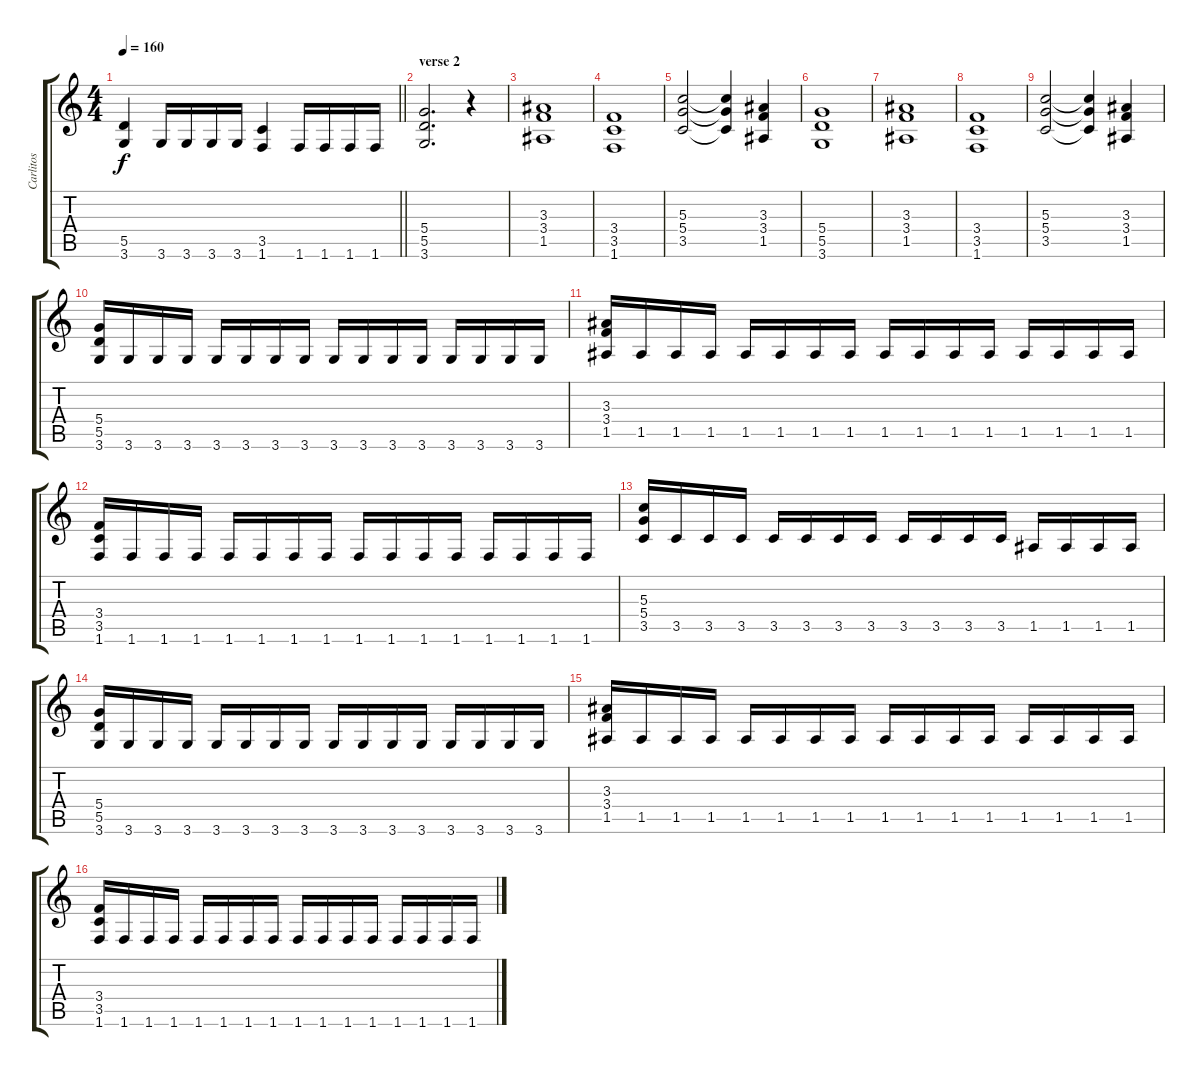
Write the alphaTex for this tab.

\track ("Carlitos" "Carlitos") {instrument distortionguitar}
\staff {score tabs}
\tuning (E4 B3 G3 D3 A2 E2) {hide}
\ts (4 4)
\tempo 160
\clef g2
\barLineRight lightlight
\ks c
(5.5 3.6).4{dy f} 3.6.16 3.6.16 3.6.16 3.6.16 (3.5 1.6).4 1.6.16 1.6.16 1.6.16 1.6.16 |
\section ("" "verse 2")
(5.4 5.5 3.6).2{d} r.4 |
(3.3 3.4 1.5).1 |
(3.4 3.5 1.6).1 |
(5.3 5.4 3.5).2 (5.3{t} 5.4{t} 3.5{t}).4 (3.3 3.4 1.5).4 |
(5.4 5.5 3.6).1 |
(3.3 3.4 1.5).1 |
(3.4 3.5 1.6).1 |
(5.3 5.4 3.5).2 (5.3{t} 5.4{t} 3.5{t}).4 (3.3 3.4 1.5).4 |
(5.4 5.5 3.6).16 3.6.16 3.6.16 3.6.16 3.6.16 3.6.16 3.6.16 3.6.16 3.6.16 3.6.16 3.6.16 3.6.16 3.6.16 3.6.16 3.6.16 3.6.16 |
(3.3 3.4 1.5).16 1.5.16 1.5.16 1.5.16 1.5.16 1.5.16 1.5.16 1.5.16 1.5.16 1.5.16 1.5.16 1.5.16 1.5.16 1.5.16 1.5.16 1.5.16 |
(3.4 3.5 1.6).16 1.6.16 1.6.16 1.6.16 1.6.16 1.6.16 1.6.16 1.6.16 1.6.16 1.6.16 1.6.16 1.6.16 1.6.16 1.6.16 1.6.16 1.6.16 |
(5.3 5.4 3.5).16 3.5.16 3.5.16 3.5.16 3.5.16 3.5.16 3.5.16 3.5.16 3.5.16 3.5.16 3.5.16 3.5.16 1.5.16 1.5.16 1.5.16 1.5.16 |
(5.4 5.5 3.6).16 3.6.16 3.6.16 3.6.16 3.6.16 3.6.16 3.6.16 3.6.16 3.6.16 3.6.16 3.6.16 3.6.16 3.6.16 3.6.16 3.6.16 3.6.16 |
(3.3 3.4 1.5).16 1.5.16 1.5.16 1.5.16 1.5.16 1.5.16 1.5.16 1.5.16 1.5.16 1.5.16 1.5.16 1.5.16 1.5.16 1.5.16 1.5.16 1.5.16 |
(3.4 3.5 1.6).16 1.6.16 1.6.16 1.6.16 1.6.16 1.6.16 1.6.16 1.6.16 1.6.16 1.6.16 1.6.16 1.6.16 1.6.16 1.6.16 1.6.16 1.6.16
